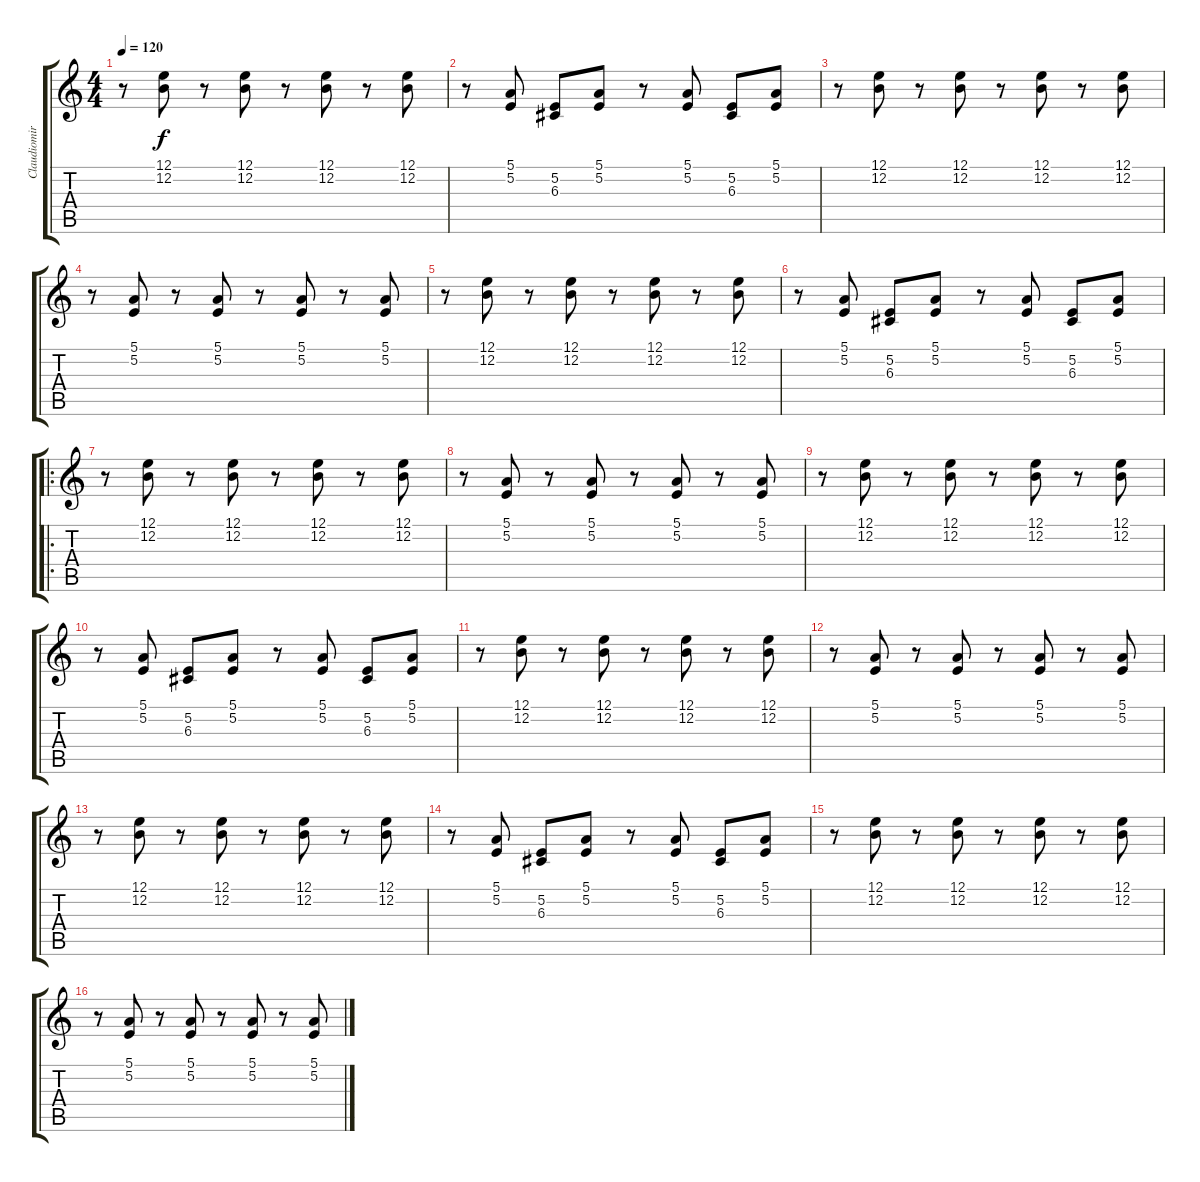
\track ("Claudiomir (Sanfonero) " "Claudiomir") {instrument harmonica}
\staff {score tabs}
\tuning (E4 B3 G3 D3 A2 E2) {hide}
\ts (4 4)
\tempo 120
\clef g2
\ks c
r.8{dy f instrument harmonica} (12.1 12.2).8 r.8 (12.1 12.2).8 r.8 (12.1 12.2).8 r.8 (12.1 12.2).8 |
r.8 (5.1 5.2).8 (5.2 6.3).8 (5.1 5.2).8 r.8 (5.1 5.2).8 (5.2 6.3).8 (5.1 5.2).8 |
r.8 (12.1 12.2).8 r.8 (12.1 12.2).8 r.8 (12.1 12.2).8 r.8 (12.1 12.2).8 |
r.8 (5.1 5.2).8 r.8 (5.1 5.2).8 r.8 (5.1 5.2).8 r.8 (5.1 5.2).8 |
r.8 (12.1 12.2).8 r.8 (12.1 12.2).8 r.8 (12.1 12.2).8 r.8 (12.1 12.2).8 |
r.8 (5.1 5.2).8 (5.2 6.3).8 (5.1 5.2).8 r.8 (5.1 5.2).8 (5.2 6.3).8 (5.1 5.2).8 |
\ro
r.8 (12.1 12.2).8 r.8 (12.1 12.2).8 r.8 (12.1 12.2).8 r.8 (12.1 12.2).8 |
r.8 (5.1 5.2).8 r.8 (5.1 5.2).8 r.8 (5.1 5.2).8 r.8 (5.1 5.2).8 |
r.8 (12.1 12.2).8 r.8 (12.1 12.2).8 r.8 (12.1 12.2).8 r.8 (12.1 12.2).8 |
r.8 (5.1 5.2).8 (5.2 6.3).8 (5.1 5.2).8 r.8 (5.1 5.2).8 (5.2 6.3).8 (5.1 5.2).8 |
r.8 (12.1 12.2).8 r.8 (12.1 12.2).8 r.8 (12.1 12.2).8 r.8 (12.1 12.2).8 |
r.8 (5.1 5.2).8 r.8 (5.1 5.2).8 r.8 (5.1 5.2).8 r.8 (5.1 5.2).8 |
r.8 (12.1 12.2).8 r.8 (12.1 12.2).8 r.8 (12.1 12.2).8 r.8 (12.1 12.2).8 |
r.8 (5.1 5.2).8 (5.2 6.3).8 (5.1 5.2).8 r.8 (5.1 5.2).8 (5.2 6.3).8 (5.1 5.2).8 |
r.8 (12.1 12.2).8 r.8 (12.1 12.2).8 r.8 (12.1 12.2).8 r.8 (12.1 12.2).8 |
r.8 (5.1 5.2).8 r.8 (5.1 5.2).8 r.8 (5.1 5.2).8 r.8 (5.1 5.2).8
